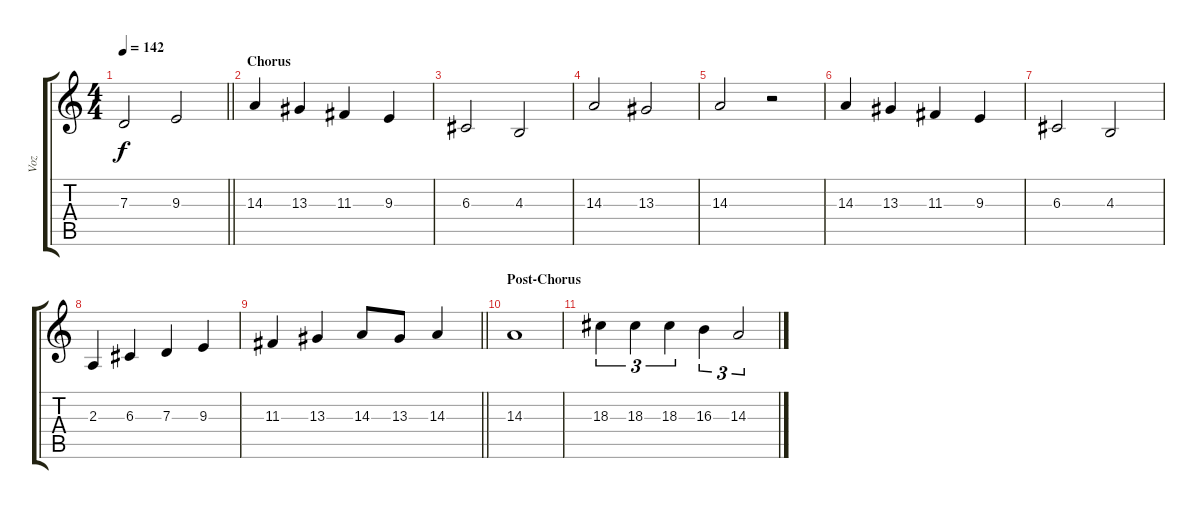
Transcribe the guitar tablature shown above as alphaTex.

\track ("Voz" "Voz") {instrument pad4choir}
\staff {score tabs}
\tuning (E4 B3 G3 D3 A2 E2) {hide}
\ts (4 4)
\tempo 142
\clef g2
\barLineRight lightlight
\ks c
7.3.2{dy f} 9.3.2 |
\section ("" "Chorus")
14.3.4 13.3.4 11.3.4 9.3.4 |
6.3.2 4.3.2 |
14.3.2 13.3.2 |
14.3.2 r.2 |
14.3.4 13.3.4 11.3.4 9.3.4 |
6.3.2 4.3.2 |
2.3.4 6.3.4 7.3.4 9.3.4 |
\barLineRight lightlight
11.3.4 13.3.4 14.3.8 13.3.8 14.3.4 |
\section ("" "Post-Chorus")
14.3.1 |
18.3.4{tu (3 2)} 18.3.4{tu (3 2)} 18.3.4{tu (3 2)} 16.3.4{tu (3 2)} 14.3.2{tu (3 2)}
